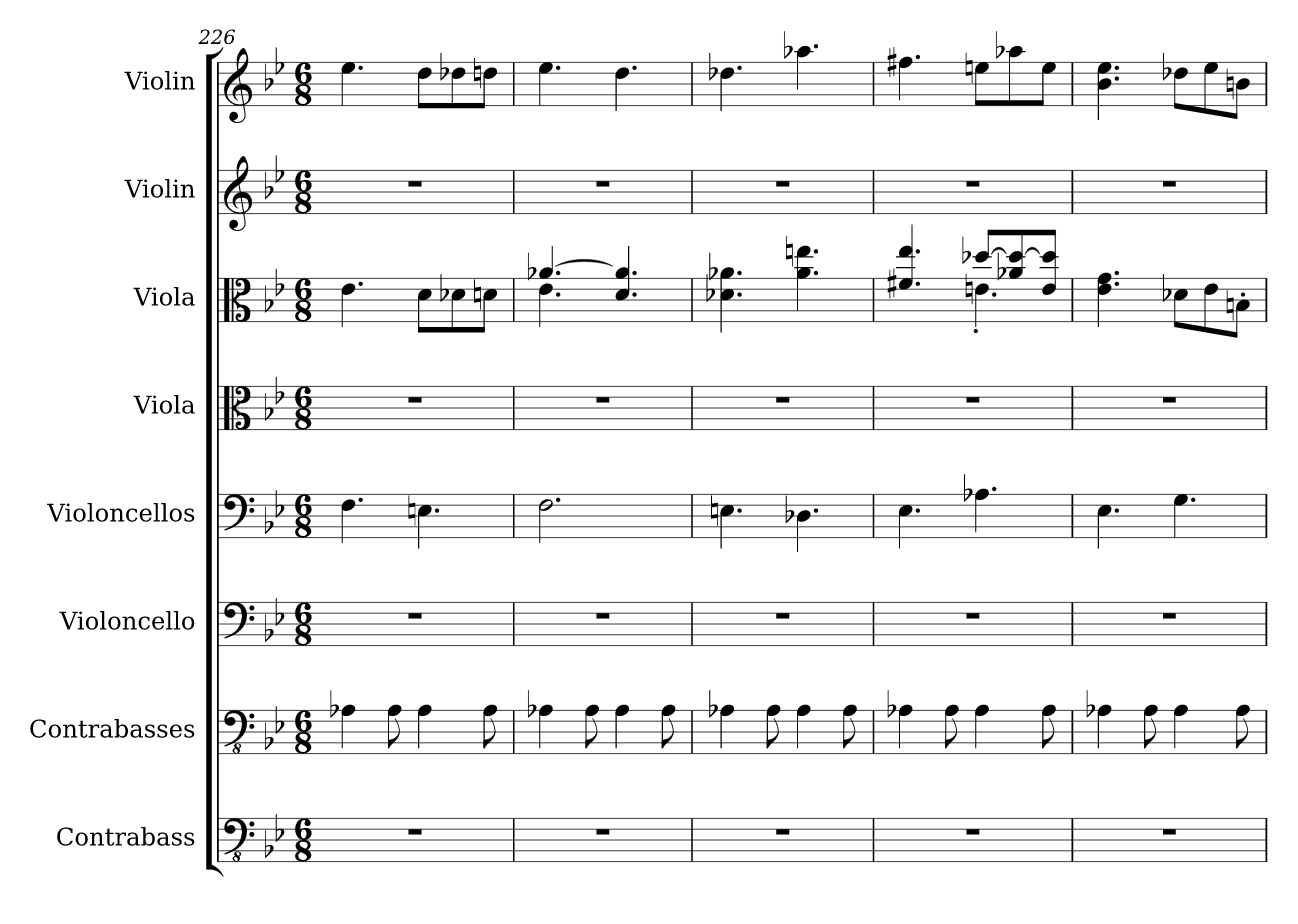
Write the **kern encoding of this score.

**kern	**kern	**kern	**kern	**kern	**kern	**kern	**kern
*part8	*part7	*part6	*part5	*part4	*part3	*part2	*part1
*staff8	*staff7	*staff6	*staff5	*staff4	*staff3	*staff2	*staff1
*I"Contrabass	*I"Contrabasses	*I"Violoncello	*I"Violoncellos	*I"Viola	*I"Viola	*I"Violin	*I"Violin
*I'Cb.	*I'Cbs.	*I'Vc.	*I'Vcs.	*I'Vla.	*I'Vla.	*I'Vln.	*I'Vln.
!!LO:PB:g=z
*clefFv4	*clefFv4	*clefF4	*clefF4	*clefC3	*clefC3	*clefG2	*clefG2
*ITrd7c12	*	*	*	*	*	*	*
*k[b-e-]	*k[b-e-]	*k[b-e-]	*k[b-e-]	*k[b-e-]	*k[b-e-]	*k[b-e-]	*k[b-e-]
*M6/8	*M6/8	*M6/8	*M6/8	*M6/8	*M6/8	*M6/8	*M6/8
=226	=226	=226	=226	=226	=226	=226	=226
2.r	4AA-X\	2.r	4.F\	2.r	4.e-\	2.r	4.ee-\
.	8AA-\	.	.	.	.	.	.
.	4AA-\	.	4.En\	.	8d\L	.	8dd\L
.	.	.	.	.	8d-X\	.	8dd-X\
.	8AA-\	.	.	.	8dn\J	.	8ddn\J
=227	=227	=227	=227	=227	=227	=227	=227
*	*	*	*	*	*^	*	*
2.r	4AA-X\	2.r	2.F\	2.r	[4.a-X/	4.e-\	2.r	4.ee-\
.	8AA-\	.	.	.	.	.	.	.
.	4AA-\	.	.	.	4.d/ 4.a-/]	4.ryy	.	4.dd\
.	8AA-\	.	.	.	.	.	.	.
*	*	*	*	*	*v	*v	*	*
=228	=228	=228	=228	=228	=228	=228	=228
2.r	4AA-X\	2.r	4.En\	2.r	4.d-X\ 4.a-X\	2.r	4.dd-X\
.	8AA-\	.	.	.	.	.	.
.	4AA-\	.	4.D-X\	.	4.a-\ 4.een\	.	4.aa-X\
.	8AA-\	.	.	.	.	.	.
=229	=229	=229	=229	=229	=229	=229	=229
*	*	*	*	*	*^	*	*
2.r	4AA-X\	2.r	4.E-\	2.r	4.f#X/ 4.ee-/	4.ryy	2.r	4.ff#X\
.	8AA-\	.	.	.	.	.	.	.
.	4AA-\	.	4.A-X\	.	[8dd-X/L	4.en'\	.	8een\L
.	.	.	.	.	8a-X/ 8dd-/_	.	.	8aa-X\
.	8AA-\	.	.	.	8e/ 8dd-/]J	.	.	8ee\J
*	*	*	*	*	*v	*v	*	*
!!LO:PB:g=z
=230	=230	=230	=230	=230	=230	=230	=230
2.r	4AA-X\	2.r	4.E-\	2.r	4.e-\ 4.g\	2.r	4.b-\ 4.ee-\
.	8AA-\	.	.	.	.	.	.
.	4AA-\	.	4.G\	.	8d-X\L	.	8dd-X\L
.	.	.	.	.	8e-\	.	8ee-\
.	8AA-\	.	.	.	8Bn'\J	.	8bn\J
=	=	=	=	=	=	=	=
*-	*-	*-	*-	*-	*-	*-	*-
